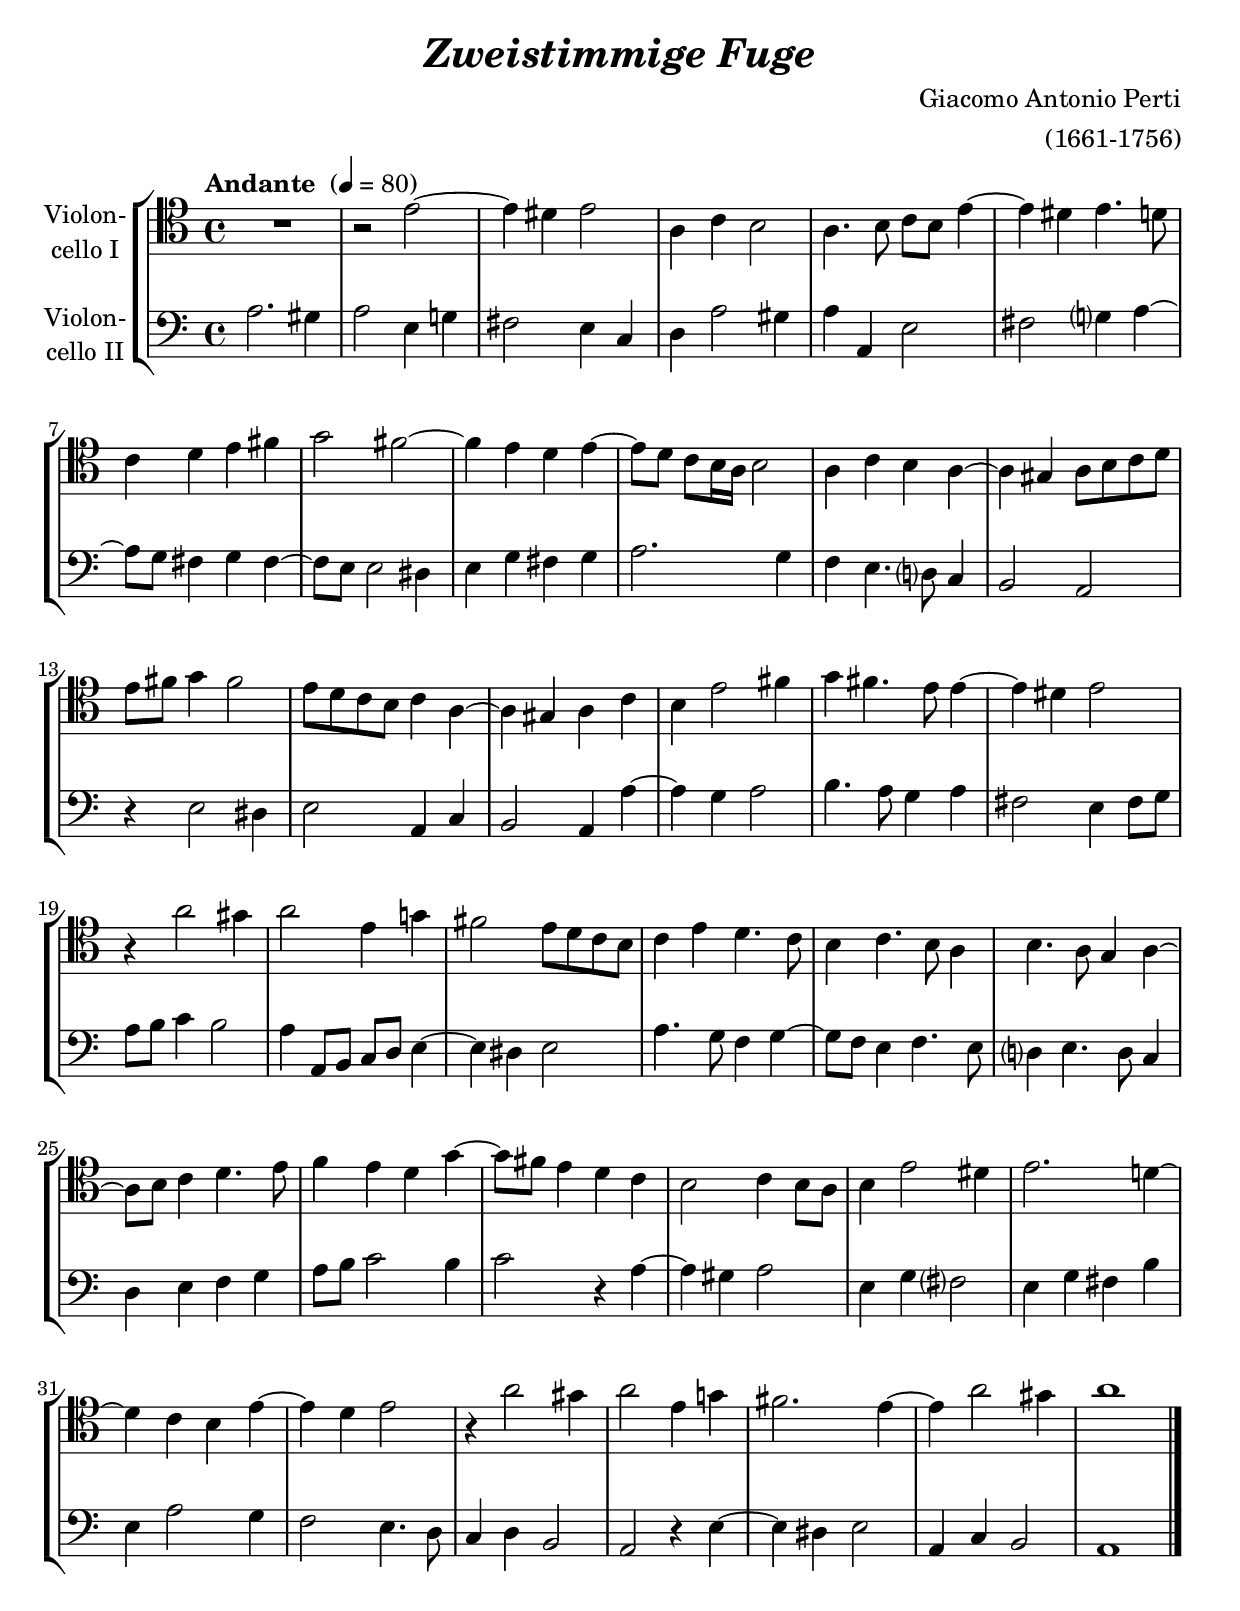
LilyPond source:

\version "2.18.2"
\include "deutsch.ly"
  
#(set-global-staff-size 22)

\header {
  title     = \markup \bold \italic "Zweistimmige Fuge"
  composer  = "Giacomo Antonio Perti"
  arranger  = "(1661-1756)"
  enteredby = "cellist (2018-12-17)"
%  piece     = ""
}

voiceconsts = {
  \key d \minor
  \time 4/4
  \clef "bass"
%  \numericTimeSignature
  \compressFullBarRests
  % Set default beaming for all staves
% \set Timing.beamExceptions = #'()
% \set Timing.baseMoment     = #(ly:make-moment 1 4)
% \set Timing.beatStructure  = #'(1 1 1)
  \tempo "Andante " 4=80
}

micl = "clarinet"
mifl = "flute"
miob = "oboe"
mifh = "french horn"
misx = "tenor sax"
mist = "string ensemble 1"
miba = "cello"

va = \relative c'' {
  \voiceconsts
  \clef "tenor"

  R1
  r2 a~
  a4 gis a2
  d,4 f e2
  d4. e8 f e a4~
  a gis a4. g8
  f4 g a h

  c2 h~
  h4 a g a~
  a8 g f[ e16 d] e2
  d4 f e d~
  d cis d8 e f g
  a h c4 h2

  a8 g f e f4 d~
  d cis d f
  e a2 h4
  c h4. a8 a4~
  a gis a2
  r4 d2 cis4
  d2 a4 c!

  h2 a8 g f e
  f4 a g4. f8
  e4 f4. e8 d4
  e4. d8 c4 d~
  d8 e f4 g4. a8
  b4 a g c~

  c8 h! a4 g f
  e2 f4 e8 d
  e4 a2 gis4
  a2. g!4~
  g f e a~
  a g a2
  r4 d2 cis4
  d2 a4 c!

  h2. a4~
  a d2 cis4
  d1 \bar "|."
}

vb = \relative c' {
  \voiceconsts

  d2. cis4
  d2 a4 c!
  h2 a4 f
  g d'2 cis4
  d d, a'2
  h c?4 d~
  d8 c h4 c h~

  h8 a a2 gis4
  a c h c
  d2. c4
  b a4. g?8 f4
  e2 d
  r4 a'2 gis4

  a2 d,4 f
  e2 d4 d'~
  d c d2
  e4. d8 c4 d
  h2 a4 h8 c
  d e f4 e2
  d4 d,8 e f g a4~

  a gis a2
  d4. c8 b4 c~
  c8 b a4 b4. a8
  g?4 a4. g8 f4
  g a b c
  d8 e f2 e4

  f2 r4 d~
  d cis d2
  a4 c h?2
  a4 c h e
  a, d2 c4
  b2 a4. g8
  f4 g e2
  d r4 a'~

  a gis a2
  d,4 f e2
  d1 \bar "|."
}


music = \new StaffGroup <<
      \new Staff {
	\set Staff.midiInstrument = \miba
	\set Staff.instrumentName = \markup \center-column { "Violon-" "cello I" }
	\transpose d a, { \va }
      }

      \new Staff {
	\set Staff.midiInstrument = \miba
	\set Staff.instrumentName = \markup \center-column { "Violon-" "cello II" }
	\transpose d a, { \vb }
      }
>>

\book {
  \score {
    \music
    \layout {}
  }

  \score {
    \unfoldRepeats \music

    \midi {
      \context {
        \Score
      }
    }
  }
}
